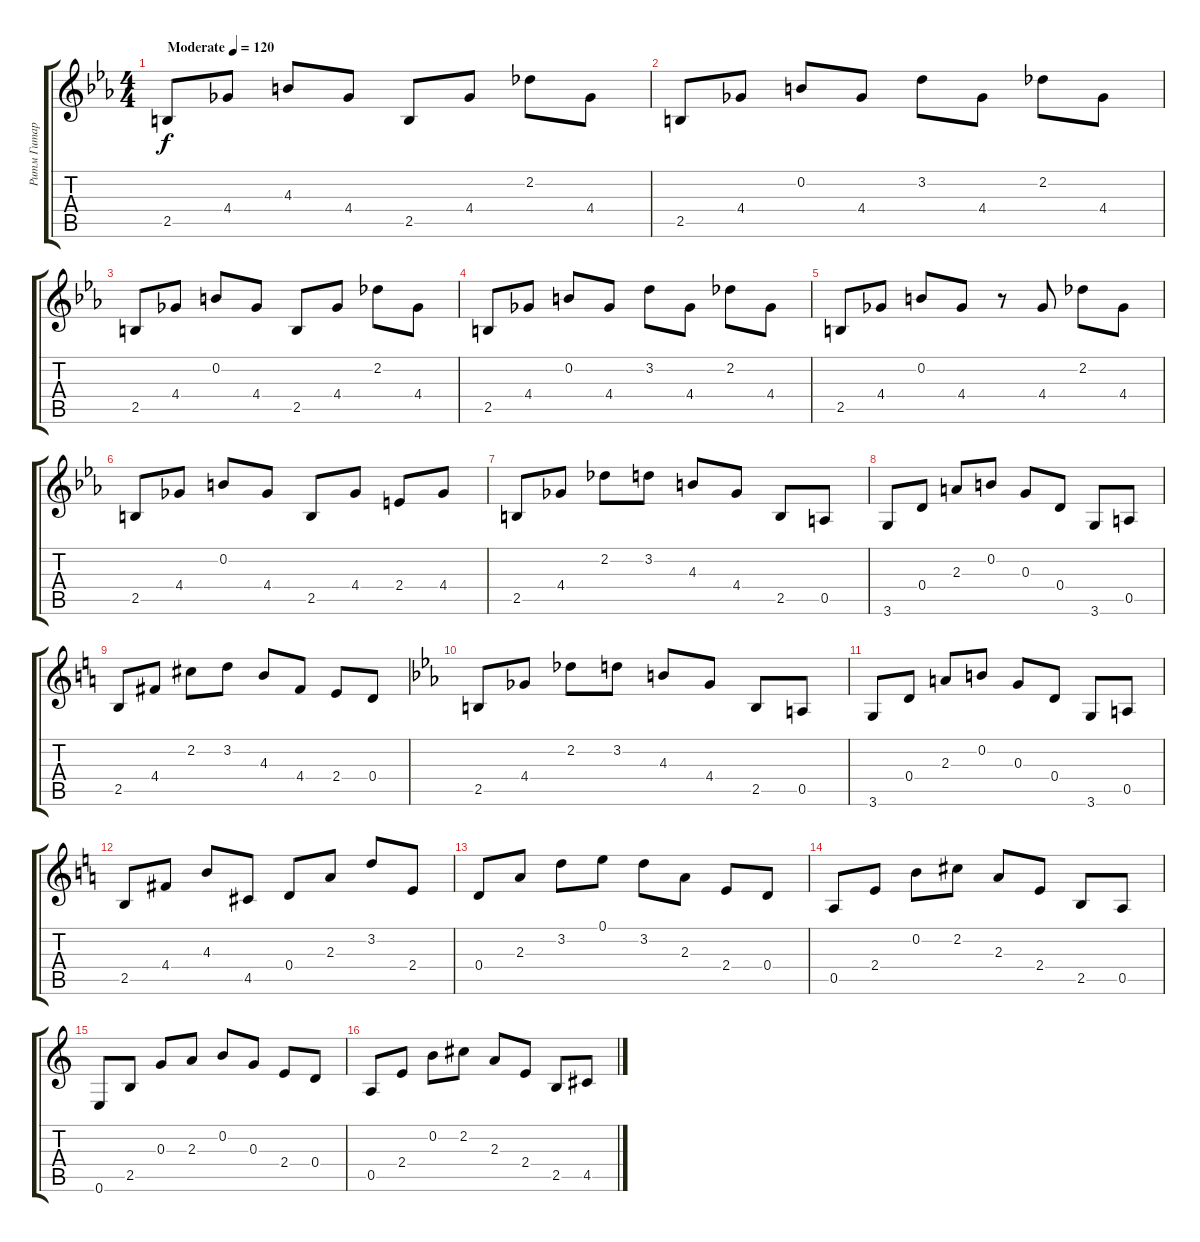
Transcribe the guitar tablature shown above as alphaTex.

\track ("Ритм Гитара" "Ритм Гитар") {instrument acousticguitarnylon}
\staff {score tabs}
\tuning (E4 B3 G3 D3 A2 E2) {hide}
\ts (4 4)
\tempo (120 "Moderate")
\clef g2
\ks eb
2.5.8{dy f instrument acousticguitarnylon} 4.4.8 4.3.8 4.4.8 2.5.8 4.4.8 2.2.8 4.4.8 |
2.5.8 4.4.8 0.2.8 4.4.8 3.2.8 4.4.8 2.2.8 4.4.8 |
2.5.8 4.4.8 0.2.8 4.4.8 2.5.8 4.4.8 2.2.8 4.4.8 |
2.5.8 4.4.8 0.2.8 4.4.8 3.2.8 4.4.8 2.2.8 4.4.8 |
2.5.8 4.4.8 0.2.8 4.4.8 r.8 4.4.8 2.2.8 4.4.8 |
2.5.8 4.4.8 0.2.8 4.4.8 2.5.8 4.4.8 2.4.8 4.4.8 |
2.5.8 4.4.8 2.2.8 3.2.8 4.3.8 4.4.8 2.5.8 0.5.8 |
3.6.8 0.4.8 2.3.8 0.2.8 0.3.8 0.4.8 3.6.8 0.5.8 |
\ks c
2.5.8 4.4.8 2.2.8 3.2.8 4.3.8 4.4.8 2.4.8 0.4.8 |
\ks eb
2.5.8 4.4.8 2.2.8 3.2.8 4.3.8 4.4.8 2.5.8 0.5.8 |
3.6.8 0.4.8 2.3.8 0.2.8 0.3.8 0.4.8 3.6.8 0.5.8 |
\ks c
2.5.8 4.4.8 4.3.8 4.5.8 0.4.8 2.3.8 3.2.8 2.4.8 |
0.4.8 2.3.8 3.2.8 0.1.8 3.2.8 2.3.8 2.4.8 0.4.8 |
0.5.8 2.4.8 0.2.8 2.2.8 2.3.8 2.4.8 2.5.8 0.5.8 |
0.6.8 2.5.8 0.3.8 2.3.8 0.2.8 0.3.8 2.4.8 0.4.8 |
0.5.8 2.4.8 0.2.8 2.2.8 2.3.8 2.4.8 2.5.8 4.5.8
